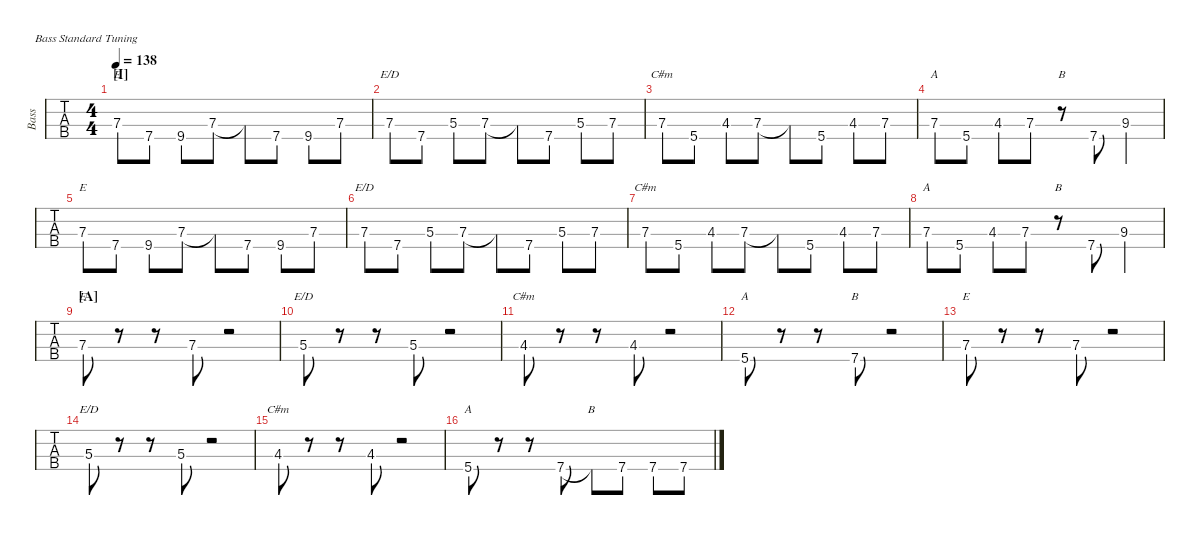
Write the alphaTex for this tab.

\defaultSystemsLayout 4
\hideDynamics
\bracketExtendMode nobrackets
\track ("Bass" "Bass") {defaultSystemsLayout 4 instrument electricbassfinger}
\staff {tabs}
\tuning (G2 D2 A1 E1)
\chord ("E" x x 7 x) {firstfret 7 showdiagram false showfingering false}
\chord ("E/D" x x 5 x) {showdiagram false showfingering false}
\chord ("C#m" x x 4 x) {showdiagram false showfingering false}
\chord ("A" x x x 5) {showdiagram false showfingering false}
\chord ("B" x x x x)
\chord ("E/D" x x 7 x) {firstfret 7 showdiagram false showfingering false}
\chord ("C#m" x x 7 x) {firstfret 7 showdiagram false showfingering false}
\chord ("A" x x 7 x) {firstfret 7 showdiagram false showfingering false}
\chord ("B" x x x 7) {firstfret 7 showdiagram false showfingering false}
\ts (4 4)
\section ("I" "")
\tempo 138
\clef f4
\ks c
7.3.8{ch "E" dy mf} 7.4.8 9.4{acc #}.8 7.3.8 7.3{t}.8 7.4.8 9.4{acc #}.8 7.3.8 |
7.3.8{ch "E/D"} 7.4.8 5.3.8 7.3.8 7.3{t}.8 7.4.8 5.3.8 7.3.8 |
7.3.8{ch "C#m"} 5.4.8 4.3{acc #}.8 7.3.8 7.3{t}.8 5.4.8 4.3{acc #}.8 7.3.8 |
7.3.8{ch "A"} 5.4.8 4.3{acc #}.8 7.3.8 r.8{ch "B"} 7.4.8 9.3{acc #}.4 |
7.3.8{ch "E"} 7.4.8 9.4{acc #}.8 7.3.8 7.3{t}.8 7.4.8 9.4{acc #}.8 7.3.8 |
7.3.8{ch "E/D"} 7.4.8 5.3.8 7.3.8 7.3{t}.8 7.4.8 5.3.8 7.3.8 |
7.3.8{ch "C#m"} 5.4.8 4.3{acc #}.8 7.3.8 7.3{t}.8 5.4.8 4.3{acc #}.8 7.3.8 |
7.3.8{ch "A"} 5.4.8 4.3{acc #}.8 7.3.8 r.8{ch "B"} 7.4.8 9.3{acc #}.4 |
\section ("A" "")
7.3.8{ch "E"} r.8 r.8 7.3.8 r.2 |
5.3.8{ch "E/D"} r.8 r.8 5.3.8 r.2 |
4.3{acc #}.8{ch "C#m"} r.8 r.8 4.3{acc #}.8 r.2 |
5.4.8{ch "A"} r.8 r.8 7.4.8{ch "B"} r.2 |
7.3.8{ch "E"} r.8 r.8 7.3.8 r.2 |
5.3.8{ch "E/D"} r.8 r.8 5.3.8 r.2 |
4.3{acc #}.8{ch "C#m"} r.8 r.8 4.3{acc #}.8 r.2 |
5.4.8{ch "A"} r.8 r.8 7.4.8 7.4{t}.8{ch "B"} 7.4.8 7.4.8 7.4.8
